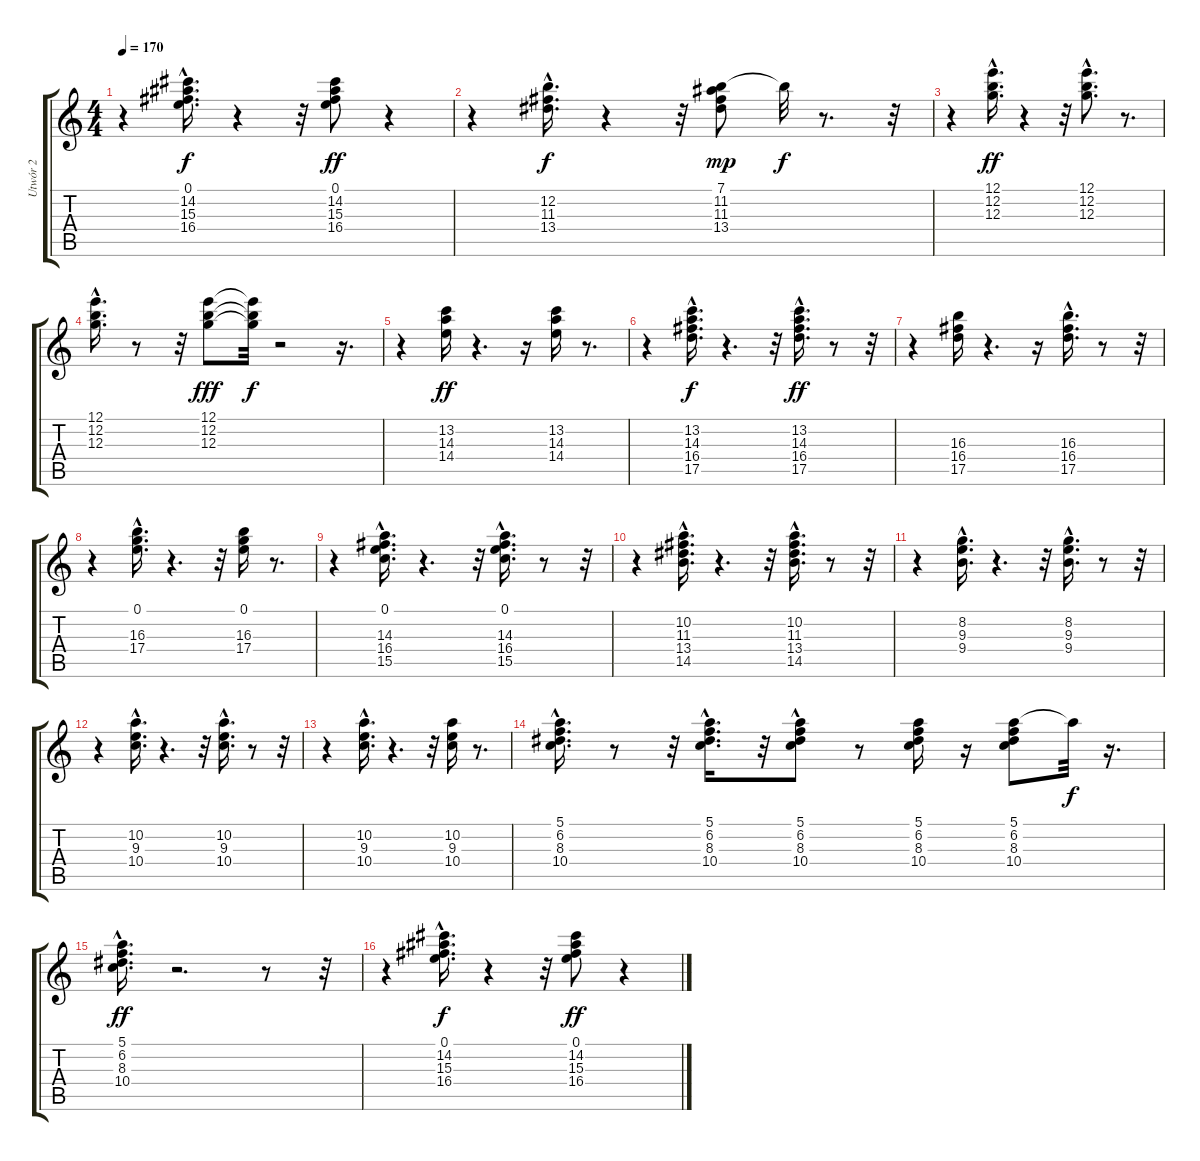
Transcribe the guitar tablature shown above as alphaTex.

\track ("Utwór 2" "Utwór 2") {instrument electricguitarclean}
\staff {score tabs}
\tuning (E4 B3 G3 D3 A2 E2) {hide}
\ts (4 4)
\tempo 170
\clef g2
\ks c
r.4{dy f} (0.1 14.2 15.3{hac} 16.4).16{d} r.4 r.32 (0.1 14.2 15.3 16.4).8{dy ff} r.4 |
r.4 (12.2 11.3{hac} 13.4).16{d dy f} r.4 r.32 (7.1 11.2 11.3 13.4).8{dy mp} 7.1{t}.32{dy f} r.8{d} r.32 |
r.4 (12.1 12.2{hac} 12.3).16{d dy ff} r.4 r.32 (12.1{hac} 12.2{hac} 12.3{hac}).8{d} r.8{d} |
(12.1{hac} 12.2{hac} 12.3).16{d} r.8 r.32 (12.1 12.2 12.3).8{dy fff} (12.1{t} 12.2{t} 12.3{t}).32{dy f} r.2 r.16{d} |
r.4 (13.2 14.3 14.4).16{dy ff} r.4{d} r.16 (13.2 14.3 14.4).16 r.8{d} |
r.4 (13.2{hac} 14.3{hac} 16.4 17.5).16{d dy f} r.4{d} r.32 (13.2{hac} 14.3{hac} 16.4{hac} 17.5).16{d dy ff} r.8 r.32 |
r.4 (16.3 16.4 17.5).16 r.4{d} r.16 (16.3{hac} 16.4{hac} 17.5).16{d} r.8 r.32 |
r.4 (0.1 16.3 17.4{hac}).16{d} r.4{d} r.32 (0.1 16.3 17.4).16 r.8{d} |
r.4 (0.1 14.3 16.4{hac} 15.5).16{d} r.4{d} r.32 (0.1{hac} 14.3{hac} 16.4{hac} 15.5{hac}).16{d} r.8 r.32 |
r.4 (10.2 11.3{hac} 13.4{hac} 14.5).16{d} r.4{d} r.32 (10.2 11.3{hac} 13.4 14.5).16{d} r.8 r.32 |
r.4 (8.2{hac} 9.3{hac} 9.4).16{d} r.4{d} r.32 (8.2{hac} 9.3 9.4).16{d} r.8 r.32 |
r.4 (10.2{hac} 9.3{hac} 10.4{hac}).16{d} r.4{d} r.32 (10.2{hac} 9.3{hac} 10.4{hac}).16{d} r.8 r.32 |
r.4 (10.2{hac} 9.3{hac} 10.4{hac}).16{d} r.4{d} r.32 (10.2 9.3 10.4).16 r.8{d} |
(5.1{hac} 6.2{hac} 8.3{hac} 10.4{hac}).16{d} r.8 r.32 (5.1 6.2 8.3{hac} 10.4).16{d} r.32 (5.1 6.2 8.3 10.4{hac}).8 r.8 (5.1 6.2 8.3 10.4).16 r.16 (5.1 6.2 8.3 10.4).8 5.1{t}.32{dy f} r.16{d} |
(5.1{hac} 6.2{hac} 8.3{hac} 10.4{hac}).16{d dy ff} r.2{d} r.8 r.32 |
r.4 (0.1 14.2 15.3{hac} 16.4).16{d dy f} r.4 r.32 (0.1 14.2 15.3 16.4).8{dy ff} r.4
